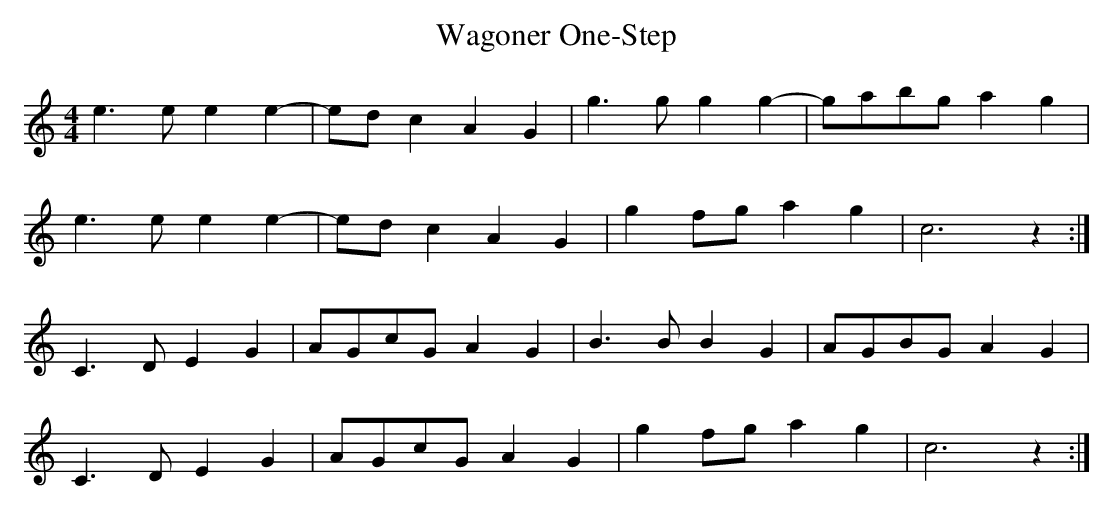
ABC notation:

X:1
T:Wagoner One-Step
L:1/8
M:4/4
K:C
e3 e e2 e2- | ed c2 A2 G2 | g3  g g2 g2- | gabg a2 g2  |
e3 e e2 e2- | ed c2 A2 G2 | g2 fg a2 g2  | c6      z2 :|
C3 D E2 G2  | AGcG  A2 G2 | B3  B B2 G2  | AGBG A2 G2  |
C3 D E2 G2  | AGcG  A2 G2 | g2 fg a2 g2  | c6      z2 :|]
